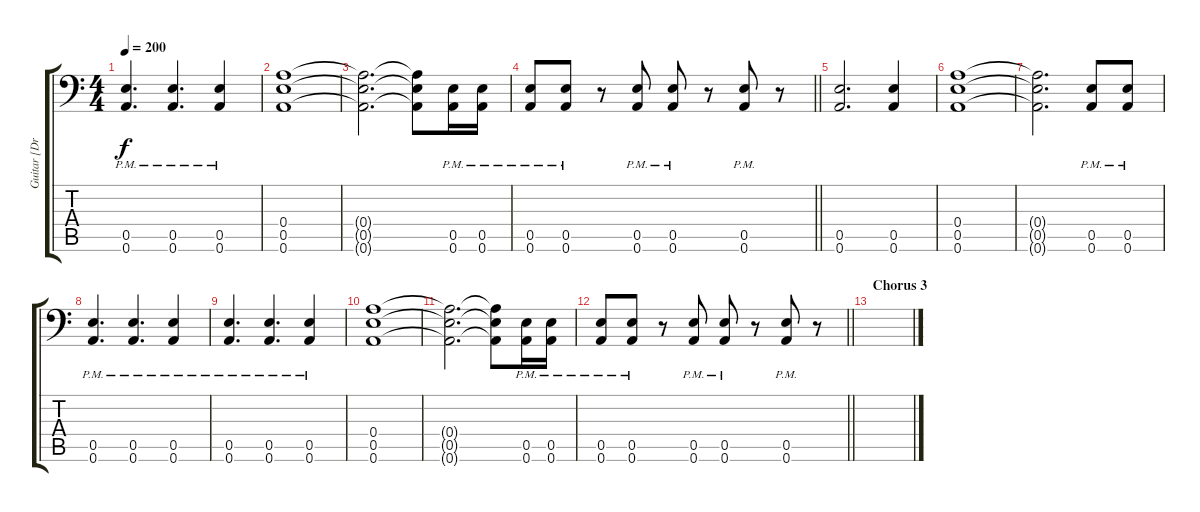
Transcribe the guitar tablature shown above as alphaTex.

\track ("Guitar [Drop A]" "Guitar [Dr") {instrument distortionguitar}
\staff {score tabs}
\tuning (B3 Gb3 D3 A2 E2 A1) {hide}
\ts (4 4)
\tempo 200
\clef f4
\ks c
(0.5{pm} 0.6{pm}).4{d dy f} (0.5{pm} 0.6{pm}).4{d} (0.5{pm} 0.6{pm}).4 |
(0.4 0.5 0.6).1 |
(0.4{t} 0.5{t} 0.6{t}).2{d} (0.4{t} 0.5{t} 0.6{t}).8 (0.5{pm} 0.6{pm}).16 (0.5{pm} 0.6{pm}).16 |
\barLineRight lightlight
(0.5{pm} 0.6{pm}).8 (0.5{pm} 0.6{pm}).8 r.8 (0.5{pm} 0.6{pm}).8 (0.5{pm} 0.6{pm}).8 r.8 (0.5{pm} 0.6{pm}).8 r.8 |
\section ("" "")
(0.5 0.6).2{d} (0.5 0.6).4 |
(0.4 0.5 0.6).1 |
(0.4{t} 0.5{t} 0.6{t}).2{d} (0.5{pm} 0.6{pm}).8 (0.5{pm} 0.6{pm}).8 |
(0.5{pm} 0.6{pm}).4{d} (0.5{pm} 0.6{pm}).4{d} (0.5{pm} 0.6{pm}).4 |
(0.5{pm} 0.6{pm}).4{d} (0.5{pm} 0.6{pm}).4{d} (0.5{pm} 0.6{pm}).4 |
(0.4 0.5 0.6).1 |
(0.4{t} 0.5{t} 0.6{t}).2{d} (0.4{t} 0.5{t} 0.6{t}).8 (0.5{pm} 0.6{pm}).16 (0.5{pm} 0.6{pm}).16 |
\barLineRight lightlight
(0.5{pm} 0.6{pm}).8 (0.5{pm} 0.6{pm}).8 r.8 (0.5{pm} 0.6{pm}).8 (0.5{pm} 0.6{pm}).8 r.8 (0.5{pm} 0.6{pm}).8 r.8 |
\section ("" "Chorus 3")
